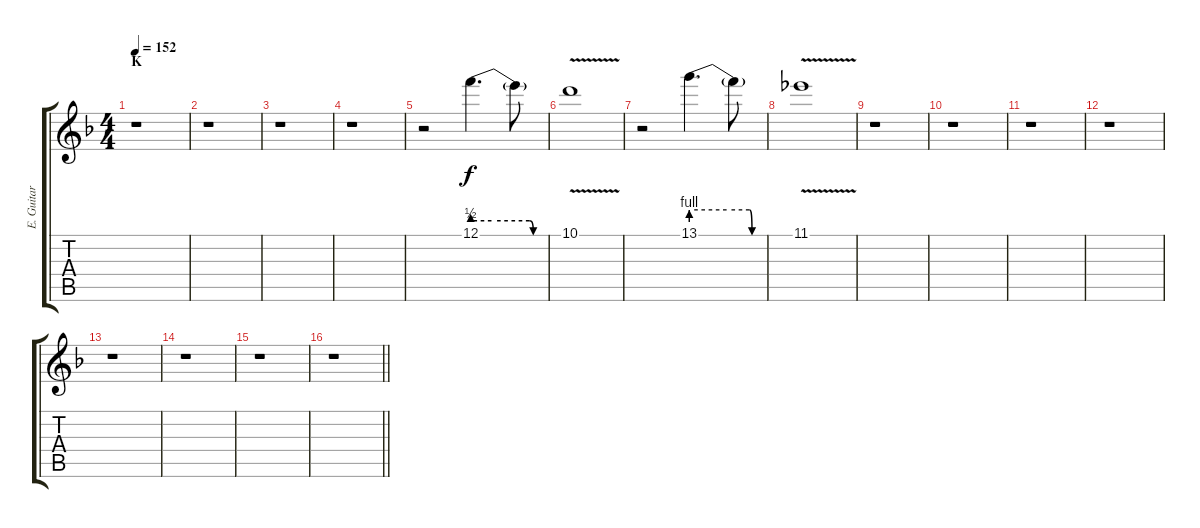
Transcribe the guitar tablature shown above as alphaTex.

\track ("E. Guitar I" "E. Guitar ") {instrument overdrivenguitar}
\staff {score tabs}
\tuning (E4 B3 G3 D3 A2 E2) {hide}
\ts (4 4)
\section ("" "K")
\tempo 152
\clef g2
\ks f
r.1{dy f} |
r.1 |
r.1 |
r.1 |
r.2 12.1{be (custom 0 2 15 2 45 2 48 0 60 0)}.4{d} 12.1{t}.8 |
10.1{v}.1 |
r.2 13.1{be (custom 0 4 28 4 46 4 48 0 60 0)}.4{d} 13.1{t}.8 |
11.1{v}.1 |
r.1 |
r.1 |
r.1 |
r.1 |
r.1 |
r.1 |
r.1 |
\barLineRight lightlight
r.1
